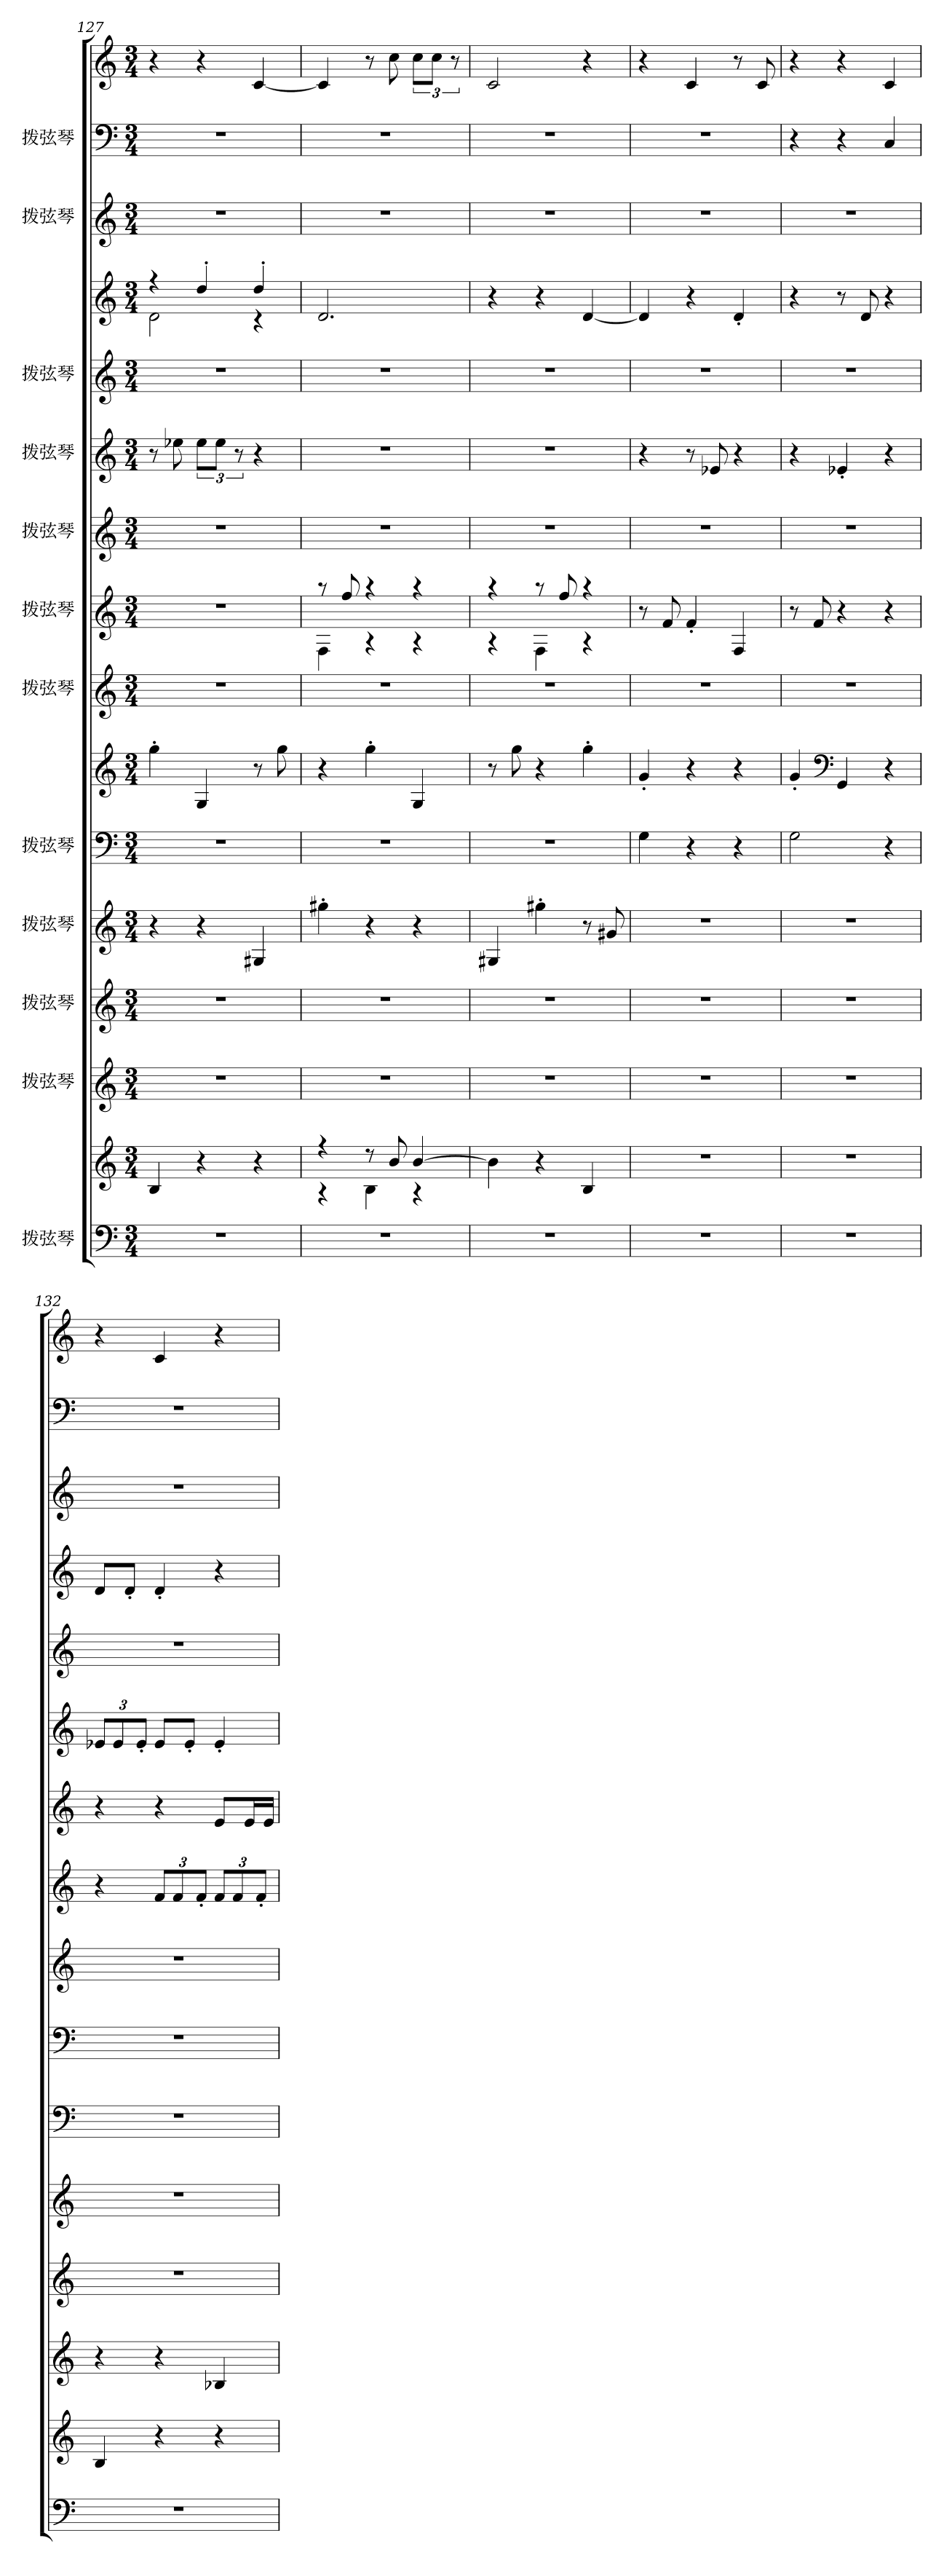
**kern	**kern	**kern	**kern	**kern	**kern	**kern	**kern	**kern	**kern	**kern	**kern	**kern	**kern	**kern	**kern
*part12	*part12	*part11	*part10	*part9	*part8	*part8	*part7	*part6	*part5	*part4	*part3	*part3	*part2	*part1	*part1
*staff16	*staff15	*staff14	*staff13	*staff12	*staff11	*staff10	*staff9	*staff8	*staff7	*staff6	*staff5	*staff4	*staff3	*staff2	*staff1
*I"拨弦琴	*	*I"拨弦琴	*I"拨弦琴	*I"拨弦琴	*I"拨弦琴	*	*I"拨弦琴	*I"拨弦琴	*I"拨弦琴	*I"拨弦琴	*I"拨弦琴	*	*I"拨弦琴	*I"拨弦琴	*
*clefF4	*clefG2	*clefG2	*clefG2	*clefG2	*clefF4	*clefG2	*clefG2	*clefG2	*clefG2	*clefG2	*clefG2	*clefG2	*clefG2	*clefF4	*clefG2
*k[]	*k[]	*k[]	*k[]	*k[]	*k[]	*k[]	*k[]	*k[]	*k[]	*k[]	*k[]	*k[]	*k[]	*k[]	*k[]
*M3/4	*M3/4	*M3/4	*M3/4	*M3/4	*M3/4	*M3/4	*M3/4	*M3/4	*M3/4	*M3/4	*M3/4	*M3/4	*M3/4	*M3/4	*M3/4
=127	=127	=127	=127	=127	=127	=127	=127	=127	=127	=127	=127	=127	=127	=127	=127
*	*	*	*	*	*	*	*	*	*	*	*	*^	*	*	*
2.r	4B/	2.r	2.r	4r	2.r	4gg'\	2.r	2.r	2.r	8r	2.r	4r	2d\	2.r	2.r	4r
.	.	.	.	.	.	.	.	.	.	8ee-X\	.	.	.	.	.	.
.	4r	.	.	4r	.	4G/	.	.	.	12ee-\L	.	4dd'/	.	.	.	4r
.	.	.	.	.	.	.	.	.	.	12ee-\J	.	.	.	.	.	.
.	.	.	.	.	.	.	.	.	.	12r	.	.	.	.	.	.
.	4r	.	.	4G#X/	.	8r	.	.	.	4r	.	4dd'/	4r	.	.	[4c/
.	.	.	.	.	.	8gg\	.	.	.	.	.	.	.	.	.	.
*	*	*	*	*	*	*	*	*	*	*	*	*v	*v	*	*	*
=128	=128	=128	=128	=128	=128	=128	=128	=128	=128	=128	=128	=128	=128	=128	=128
*	*^	*	*	*	*	*	*	*^	*	*	*	*	*	*	*
2.r	4r	4r	2.r	2.r	4gg#X'\	2.r	4r	2.r	8r	4F\	2.r	2.r	2.r	2.d/	2.r	2.r	4c/]
.	.	.	.	.	.	.	.	.	8ff/	.	.	.	.	.	.	.	.
.	8r	4B\	.	.	4r	.	4gg'\	.	4r	4r	.	.	.	.	.	.	8r
.	8b/	.	.	.	.	.	.	.	.	.	.	.	.	.	.	.	8cc\
.	[4b/	4r	.	.	4r	.	4G/	.	4r	4r	.	.	.	.	.	.	12cc\L
.	.	.	.	.	.	.	.	.	.	.	.	.	.	.	.	.	12cc\J
.	.	.	.	.	.	.	.	.	.	.	.	.	.	.	.	.	12r
*	*v	*v	*	*	*	*	*	*	*	*	*	*	*	*	*	*	*
=129	=129	=129	=129	=129	=129	=129	=129	=129	=129	=129	=129	=129	=129	=129	=129	=129
2.r	4b\]	2.r	2.r	4G#X/	2.r	8r	2.r	4r	4r	2.r	2.r	2.r	4r	2.r	2.r	2c/
.	.	.	.	.	.	8gg\	.	.	.	.	.	.	.	.	.	.
.	4r	.	.	4gg#X'\	.	4r	.	8r	4F\	.	.	.	4r	.	.	.
.	.	.	.	.	.	.	.	8ff/	.	.	.	.	.	.	.	.
.	4B/	.	.	8r	.	4gg'\	.	4r	4r	.	.	.	[4d/	.	.	4r
.	.	.	.	8g#X/	.	.	.	.	.	.	.	.	.	.	.	.
*	*	*	*	*	*	*	*	*v	*v	*	*	*	*	*	*	*
=130	=130	=130	=130	=130	=130	=130	=130	=130	=130	=130	=130	=130	=130	=130	=130
2.r	2.r	2.r	2.r	2.r	4G\	4g'/	2.r	8r	2.r	4r	2.r	4d/]	2.r	2.r	4r
.	.	.	.	.	.	.	.	8f/	.	.	.	.	.	.	.
.	.	.	.	.	4r	4r	.	4f'/	.	8r	.	4r	.	.	4c/
.	.	.	.	.	.	.	.	.	.	8e-X/	.	.	.	.	.
.	.	.	.	.	4r	4r	.	4F/	.	4r	.	4d'/	.	.	8r
.	.	.	.	.	.	.	.	.	.	.	.	.	.	.	8c/
!!LO:PB:g=z
=131	=131	=131	=131	=131	=131	=131	=131	=131	=131	=131	=131	=131	=131	=131	=131
2.r	2.r	2.r	2.r	2.r	2G\	4g'/	2.r	8r	2.r	4r	2.r	4r	2.r	4r	4r
.	.	.	.	.	.	.	.	8f/	.	.	.	.	.	.	.
*	*	*	*	*	*	*clefF4	*	*	*	*	*	*	*	*	*
.	.	.	.	.	.	4GG/	.	4r	.	4e-X'/	.	8r	.	4r	4r
.	.	.	.	.	.	.	.	.	.	.	.	8d/	.	.	.
.	.	.	.	.	4r	4r	.	4r	.	4r	.	4r	.	4C/	4c/
=132	=132	=132	=132	=132	=132	=132	=132	=132	=132	=132	=132	=132	=132	=132	=132
*	*	*	*	*	*	*	*	*	*	*Xbrackettup	*	*	*	*	*
2.r	4B/	4r	2.r	2.r	2.r	2.r	2.r	4r	4r	12e-X/L	2.r	8d/L	2.r	2.r	4r
.	.	.	.	.	.	.	.	.	.	12e-/	.	.	.	.	.
.	.	.	.	.	.	.	.	.	.	.	.	8d'/J	.	.	.
.	.	.	.	.	.	.	.	.	.	12e-'/J	.	.	.	.	.
*	*	*	*	*	*	*	*	*Xbrackettup	*	*	*	*	*	*	*
.	4r	4r	.	.	.	.	.	12f/L	4r	8e-/L	.	4d'/	.	.	4c/
.	.	.	.	.	.	.	.	12f/	.	.	.	.	.	.	.
.	.	.	.	.	.	.	.	.	.	8e-'/J	.	.	.	.	.
.	.	.	.	.	.	.	.	12f'/J	.	.	.	.	.	.	.
.	4r	4B-X/	.	.	.	.	.	12f/L	8e/L	4e-'/	.	4r	.	.	4r
.	.	.	.	.	.	.	.	12f/	.	.	.	.	.	.	.
.	.	.	.	.	.	.	.	.	16e/L	.	.	.	.	.	.
.	.	.	.	.	.	.	.	12f'/J	.	.	.	.	.	.	.
.	.	.	.	.	.	.	.	.	16e/JJ	.	.	.	.	.	.
=	=	=	=	=	=	=	=	=	=	=	=	=	=	=	=
*-	*-	*-	*-	*-	*-	*-	*-	*-	*-	*-	*-	*-	*-	*-	*-
